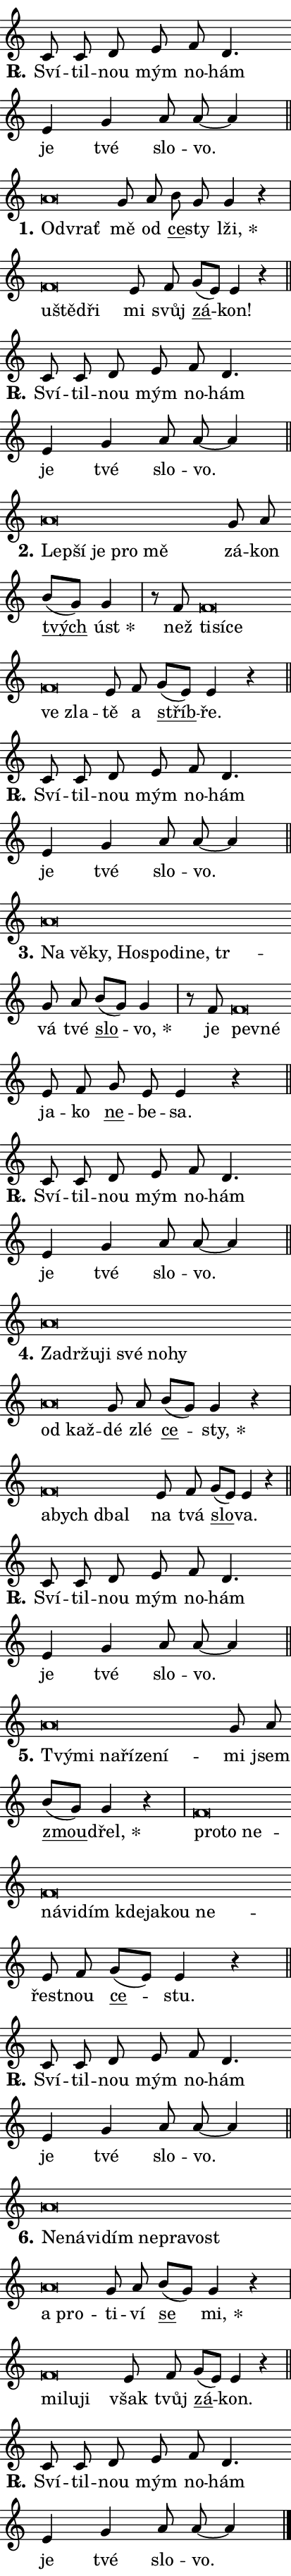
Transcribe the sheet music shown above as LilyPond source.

\version "2.24.0"
\header { tagline = "" }
\paper {
  indent = 0\cm
  top-margin = 0\cm
  right-margin = 0\cm
  bottom-margin = 0\cm
  left-margin = 0\cm
  paper-width = 7\cm
  page-breaking = #ly:one-page-breaking
  system-system-spacing.basic-distance = #11
  score-system-spacing.basic-distance = #11
  ragged-last = ##f
}


%% Author: Thomas Morley
%% https://lists.gnu.org/archive/html/lilypond-user/2020-05/msg00002.html
#(define (line-position grob)
"Returns position of @var[grob} in current system:
   @code{'start}, if at first time-step
   @code{'end}, if at last time-step
   @code{'middle} otherwise
"
  (let* ((col (ly:item-get-column grob))
         (ln (ly:grob-object col 'left-neighbor))
         (rn (ly:grob-object col 'right-neighbor))
         (col-to-check-left (if (ly:grob? ln) ln col))
         (col-to-check-right (if (ly:grob? rn) rn col))
         (break-dir-left
           (and
             (ly:grob-property col-to-check-left 'non-musical #f)
             (ly:item-break-dir col-to-check-left)))
         (break-dir-right
           (and
             (ly:grob-property col-to-check-right 'non-musical #f)
             (ly:item-break-dir col-to-check-right))))
        (cond ((eqv? 1 break-dir-left) 'start)
              ((eqv? -1 break-dir-right) 'end)
              (else 'middle))))

#(define (tranparent-at-line-position vctor)
  (lambda (grob)
  "Relying on @code{line-position} select the relevant enry from @var{vctor}.
Used to determine transparency,"
    (case (line-position grob)
      ((end) (not (vector-ref vctor 0)))
      ((middle) (not (vector-ref vctor 1)))
      ((start) (not (vector-ref vctor 2))))))

noteHeadBreakVisibility =
#(define-music-function (break-visibility)(vector?)
"Makes @code{NoteHead}s transparent relying on @var{break-visibility}"
#{
  \override NoteHead.transparent =
    #(tranparent-at-line-position break-visibility)
#})

#(define delete-ledgers-for-transparent-note-heads
  (lambda (grob)
    "Reads whether a @code{NoteHead} is transparent.
If so this @code{NoteHead} is removed from @code{'note-heads} from
@var{grob}, which is supposed to be @code{LedgerLineSpanner}.
As a result ledgers are not printed for this @code{NoteHead}"
    (let* ((nhds-array (ly:grob-object grob 'note-heads))
           (nhds-list
             (if (ly:grob-array? nhds-array)
                 (ly:grob-array->list nhds-array)
                 '()))
           ;; Relies on the transparent-property being done before
           ;; Staff.LedgerLineSpanner.after-line-breaking is executed.
           ;; This is fragile ...
           (to-keep
             (remove
               (lambda (nhd)
                 (ly:grob-property nhd 'transparent #f))
               nhds-list)))
      ;; TODO find a better method to iterate over grob-arrays, similiar
      ;; to filter/remove etc for lists
      ;; For now rebuilt from scratch
      (set! (ly:grob-object grob 'note-heads)  '())
      (for-each
        (lambda (nhd)
          (ly:pointer-group-interface::add-grob grob 'note-heads nhd))
        to-keep))))

hideNotes = {
  \noteHeadBreakVisibility #begin-of-line-visible
}
unHideNotes = {
  \noteHeadBreakVisibility #all-visible
}

% work-around for resetting accidentals
% https://lilypond.org/doc/v2.23/Documentation/notation/displaying-rhythms#unmetered-music
cadenzaMeasure = {
  \cadenzaOff
  \partial 1024 s1024
  \cadenzaOn
}

#(define-markup-command (accent layout props text) (markup?)
  "Underline accented syllable"
  (interpret-markup layout props
    #{\markup \override #'(offset . 4.3) \underline { #text }#}))

responsum = \markup \concat {
  "R" \hspace #-1.05 \path #0.1 #'((moveto 0 0.07) (lineto 0.9 0.8)) \hspace #0.05 "."
}

\layout {
    \context {
        \Staff
        \remove "Time_signature_engraver"
        \override LedgerLineSpanner.after-line-breaking = #delete-ledgers-for-transparent-note-heads
    }
    \context {
        \Voice {
            \override NoteHead.output-attributes = #'((class . "notehead"))
            \override Hairpin.height = #0.55
        }
    }
    \context {
        \Lyrics {
            \override StanzaNumber.output-attributes = #'((class . "stanzanumber"))
            \override LyricSpace.minimum-distance = #0.9
            \override LyricText.font-name = #"TeX Gyre Schola"
            \override LyricText.font-size = 1
            \override StanzaNumber.font-name = #"TeX Gyre Schola Bold"
            \override StanzaNumber.font-size = 1
        }
    }
}

% magnetic-lyrics.ily
%
%   written by
%     Jean Abou Samra <jean@abou-samra.fr>
%     Werner Lemberg <wl@gnu.org>
%
%   adapted by
%     Jiri Hon <jiri.hon@gmail.com>
%
% Version 2022-Apr-15

% https://www.mail-archive.com/lilypond-user@gnu.org/msg149350.html

#(define (Left_hyphen_pointer_engraver context)
   "Collect syllable-hyphen-syllable occurrences in lyrics and store
them in properties.  This engraver only looks to the left.  For
example, if the lyrics input is @code{foo -- bar}, it does the
following.

@itemize @bullet
@item
Set the @code{text} property of the @code{LyricHyphen} grob between
@q{foo} and @q{bar} to @code{foo}.

@item
Set the @code{left-hyphen} property of the @code{LyricText} grob with
text @q{foo} to the @code{LyricHyphen} grob between @q{foo} and
@q{bar}.
@end itemize

Use this auxiliary engraver in combination with the
@code{lyric-@/text::@/apply-@/magnetic-@/offset!} hook."
   (let ((hyphen #f)
         (text #f))
     (make-engraver
      (acknowledgers
       ((lyric-syllable-interface engraver grob source-engraver)
        (set! text grob)))
      (end-acknowledgers
       ((lyric-hyphen-interface engraver grob source-engraver)
        ;(when (not (grob::has-interface grob 'lyric-space-interface))
          (set! hyphen grob)));)
      ((stop-translation-timestep engraver)
       (when (and text hyphen)
         (ly:grob-set-object! text 'left-hyphen hyphen))
       (set! text #f)
       (set! hyphen #f)))))

#(define (lyric-text::apply-magnetic-offset! grob)
   "If the space between two syllables is less than the value in
property @code{LyricText@/.details@/.squash-threshold}, move the right
syllable to the left so that it gets concatenated with the left
syllable.

Use this function as a hook for
@code{LyricText@/.after-@/line-@/breaking} if the
@code{Left_@/hyphen_@/pointer_@/engraver} is active."
   (let ((hyphen (ly:grob-object grob 'left-hyphen #f)))
     (when hyphen
       (let ((left-text (ly:spanner-bound hyphen LEFT)))
         (when (grob::has-interface left-text 'lyric-syllable-interface)
           (let* ((common (ly:grob-common-refpoint grob left-text X))
                  (this-x-ext (ly:grob-extent grob common X))
                  (left-x-ext
                   (begin
                     ;; Trigger magnetism for left-text.
                     (ly:grob-property left-text 'after-line-breaking)
                     (ly:grob-extent left-text common X)))
                  ;; `delta` is the gap width between two syllables.
                  (delta (- (interval-start this-x-ext)
                            (interval-end left-x-ext)))
                  (details (ly:grob-property grob 'details))
                  (threshold (assoc-get 'squash-threshold details 0.2)))
             (when (< delta threshold)
               (let* (;; We have to manipulate the input text so that
                      ;; ligatures crossing syllable boundaries are not
                      ;; disabled.  For languages based on the Latin
                      ;; script this is essentially a beautification.
                      ;; However, for non-Western scripts it can be a
                      ;; necessity.
                      (lt (ly:grob-property left-text 'text))
                      (rt (ly:grob-property grob 'text))
                      (is-space (grob::has-interface hyphen 'lyric-space-interface))
                      (space (if is-space " " ""))
                      (space-markup (grob-interpret-markup grob " "))
                      (space-size (interval-length (ly:stencil-extent space-markup X)))
                      (extra-delta (if is-space space-size 0))
                      ;; Append new syllable.
                      (ltrt-space (if (and (string? lt) (string? rt))
                                (string-append lt space rt)
                                (make-concat-markup (list lt space rt))))
                      ;; Right-align `ltrt` to the right side.
                      (ltrt-space-markup (grob-interpret-markup
                               grob
                               (make-translate-markup
                                (cons (interval-length this-x-ext) 0)
                                (make-right-align-markup ltrt-space)))))
                 (begin
                   ;; Don't print `left-text`.
                   (ly:grob-set-property! left-text 'stencil #f)
                   ;; Set text and stencil (which holds all collected
                   ;; syllables so far) and shift it to the left.
                   (ly:grob-set-property! grob 'text ltrt-space)
                   (ly:grob-set-property! grob 'stencil ltrt-space-markup)
                   (ly:grob-translate-axis! grob (- (- delta extra-delta)) X))))))))))


#(define (lyric-hyphen::displace-bounds-first grob)
   ;; Make very sure this callback isn't triggered too early.
   (let ((left (ly:spanner-bound grob LEFT))
         (right (ly:spanner-bound grob RIGHT)))
     (ly:grob-property left 'after-line-breaking)
     (ly:grob-property right 'after-line-breaking)
     (ly:lyric-hyphen::print grob)))

squashThreshold = #0.4

\layout {
  \context {
    \Lyrics
    \consists #Left_hyphen_pointer_engraver
    \override LyricText.after-line-breaking =
      #lyric-text::apply-magnetic-offset!
    \override LyricHyphen.stencil = #lyric-hyphen::displace-bounds-first
    \override LyricText.details.squash-threshold = \squashThreshold
    \override LyricHyphen.minimum-distance = 0
    \override LyricHyphen.minimum-length = \squashThreshold
  }
}

squash = \override LyricText.details.squash-threshold = 9999
unSquash = \override LyricText.details.squash-threshold = \squashThreshold

left = \override LyricText.self-alignment-X = #LEFT
unLeft = \revert LyricText.self-alignment-X

starOffset = #(lambda (grob) 
                (let ((x_offset (ly:self-alignment-interface::aligned-on-x-parent grob)))
                  (if (= x_offset 0) 0 (+ x_offset 1.2))))

star = #(define-music-function (syllable)(string?)
"Append star separator at the end of a syllable"
#{
  \once \override LyricText.X-offset = #starOffset
  \lyricmode { \markup {
    #syllable
    \override #'((font-name . "TeX Gyre Schola Bold")) \hspace #0.2 \lower #0.65 \larger "*"
  } }
#})

starAccent = #(define-music-function (syllable)(string?)
"Append star separator at the end of a syllable and make accent"
#{
  \once \override LyricText.X-offset = #starOffset
  \lyricmode { \markup {
    \accent #syllable
    \override #'((font-name . "TeX Gyre Schola Bold")) \hspace #0.2 \lower #0.65 \larger "*"
  } }
#})

breath = #(define-music-function (syllable)(string?)
"Append breathing indicator at the end of a syllable"
#{
  \lyricmode { \markup { #syllable "+" } }
#})

optionalBreath = #(define-music-function (syllable)(string?)
"Append optional breathing indicator at the end of a syllable"
#{
  \lyricmode { \markup { #syllable "(+)" } }
#})


\score {
    <<
        \new Voice = "melody" { \cadenzaOn \key c \major \relative { c'8 c d e f d4. \bar "" e4 g a8 a~ a4 \cadenzaMeasure \bar "||" \break } }
        \new Lyrics \lyricsto "melody" { \lyricmode { \set stanza = \responsum
Sví -- til -- nou mým no -- hám je tvé slo -- vo. } }
    >>
    \layout {}
}

\score {
    <<
        \new Voice = "melody" { \cadenzaOn \key c \major \relative { a'\breve*1/16 \hideNotes \breve*1/16 \bar "" \unHideNotes g8 a \bar "" b g g4 r \cadenzaMeasure \bar "|" f\breve*1/16 \hideNotes \breve*1/16 \breve*1/16 \bar "" \unHideNotes e8 f \bar "" g[( e)] e4 r \cadenzaMeasure \bar "||" \break } }
        \new Lyrics \lyricsto "melody" { \lyricmode { \set stanza = "1."
\left Od -- \squash vrať \unLeft \unSquash mě od \markup \accent ce -- sty \star lži, \left u -- \squash ště -- dři \unLeft \unSquash mi svůj \markup \accent zá -- kon! } }
    >>
    \layout {}
}

\score {
    <<
        \new Voice = "melody" { \cadenzaOn \key c \major \relative { c'8 c d e f d4. \bar "" e4 g a8 a~ a4 \cadenzaMeasure \bar "||" \break } }
        \new Lyrics \lyricsto "melody" { \lyricmode { \set stanza = \responsum
Sví -- til -- nou mým no -- hám je tvé slo -- vo. } }
    >>
    \layout {}
}

\score {
    <<
        \new Voice = "melody" { \cadenzaOn \key c \major \relative { a'\breve*1/16 \hideNotes \breve*1/16 \bar "" \breve*1/16 \bar "" \breve*1/16 \breve*1/16 \bar "" \unHideNotes g8 a \bar "" b[( g)] g4 \cadenzaMeasure \bar "|" r8 f8 f\breve*1/16 \hideNotes \breve*1/16 \bar "" \breve*1/16 \bar "" \breve*1/16 \breve*1/16 \bar "" \unHideNotes e8 f \bar "" g[( e)] e4 r \cadenzaMeasure \bar "||" \break } }
        \new Lyrics \lyricsto "melody" { \lyricmode { \set stanza = "2."
\left Lep -- \squash ší je pro mě \unLeft \unSquash zá -- kon \markup \accent tvých \star úst než \left ti -- \squash sí -- ce ve zla -- \unLeft \unSquash tě a \markup \accent stříb -- ře. } }
    >>
    \layout {}
}

\score {
    <<
        \new Voice = "melody" { \cadenzaOn \key c \major \relative { c'8 c d e f d4. \bar "" e4 g a8 a~ a4 \cadenzaMeasure \bar "||" \break } }
        \new Lyrics \lyricsto "melody" { \lyricmode { \set stanza = \responsum
Sví -- til -- nou mým no -- hám je tvé slo -- vo. } }
    >>
    \layout {}
}

\score {
    <<
        \new Voice = "melody" { \cadenzaOn \key c \major \relative { a'\breve*1/16 \hideNotes \breve*1/16 \bar "" \breve*1/16 \bar "" \breve*1/16 \bar "" \breve*1/16 \bar "" \breve*1/16 \bar "" \breve*1/16 \breve*1/16 \bar "" \unHideNotes g8 a \bar "" b[( g)] g4 \cadenzaMeasure \bar "|" r8 f8 f\breve*1/16 \hideNotes \breve*1/16 \bar "" \unHideNotes e8 f \bar "" g e e4 r \cadenzaMeasure \bar "||" \break } }
        \new Lyrics \lyricsto "melody" { \lyricmode { \set stanza = "3."
\left Na \squash vě -- ky, Ho -- spo -- di -- ne, tr -- \unLeft \unSquash vá tvé \markup \accent slo -- \star vo, je \left pev -- \squash né \unLeft \unSquash ja -- ko \markup \accent ne -- be -- sa. } }
    >>
    \layout {}
}

\score {
    <<
        \new Voice = "melody" { \cadenzaOn \key c \major \relative { c'8 c d e f d4. \bar "" e4 g a8 a~ a4 \cadenzaMeasure \bar "||" \break } }
        \new Lyrics \lyricsto "melody" { \lyricmode { \set stanza = \responsum
Sví -- til -- nou mým no -- hám je tvé slo -- vo. } }
    >>
    \layout {}
}

\score {
    <<
        \new Voice = "melody" { \cadenzaOn \key c \major \relative { a'\breve*1/16 \hideNotes \breve*1/16 \bar "" \breve*1/16 \bar "" \breve*1/16 \bar "" \breve*1/16 \bar "" \breve*1/16 \bar "" \breve*1/16 \bar "" \breve*1/16 \breve*1/16 \bar "" \unHideNotes g8 a \bar "" b[( g)] g4 r \cadenzaMeasure \bar "|" f\breve*1/16 \hideNotes \breve*1/16 \breve*1/16 \bar "" \unHideNotes e8 f \bar "" g[( e)] e4 r \cadenzaMeasure \bar "||" \break } }
        \new Lyrics \lyricsto "melody" { \lyricmode { \set stanza = "4."
\left Za -- \squash dr -- žu -- ji své no -- hy od kaž -- \unLeft \unSquash dé zlé \markup \accent ce -- \star sty, \left a -- \squash bych dbal \unLeft \unSquash na tvá \markup \accent slo -- va. } }
    >>
    \layout {}
}

\score {
    <<
        \new Voice = "melody" { \cadenzaOn \key c \major \relative { c'8 c d e f d4. \bar "" e4 g a8 a~ a4 \cadenzaMeasure \bar "||" \break } }
        \new Lyrics \lyricsto "melody" { \lyricmode { \set stanza = \responsum
Sví -- til -- nou mým no -- hám je tvé slo -- vo. } }
    >>
    \layout {}
}

\score {
    <<
        \new Voice = "melody" { \cadenzaOn \key c \major \relative { a'\breve*1/16 \hideNotes \breve*1/16 \bar "" \breve*1/16 \bar "" \breve*1/16 \bar "" \breve*1/16 \breve*1/16 \bar "" \unHideNotes g8 a \bar "" b[( g)] g4 r \cadenzaMeasure \bar "|" f\breve*1/16 \hideNotes \breve*1/16 \bar "" \breve*1/16 \bar "" \breve*1/16 \bar "" \breve*1/16 \bar "" \breve*1/16 \bar "" \breve*1/16 \bar "" \breve*1/16 \bar "" \breve*1/16 \breve*1/16 \bar "" \unHideNotes e8 f \bar "" g[( e)] e4 r \cadenzaMeasure \bar "||" \break } }
        \new Lyrics \lyricsto "melody" { \lyricmode { \set stanza = "5."
\left Tvý -- \squash mi na -- ří -- ze -- ní -- \unLeft \unSquash mi jsem \markup \accent zmou -- \star dřel, \left pro -- \squash to ne -- ná -- vi -- dím kde -- ja -- kou ne -- \unLeft \unSquash řest -- nou \markup \accent ce -- stu. } }
    >>
    \layout {}
}

\score {
    <<
        \new Voice = "melody" { \cadenzaOn \key c \major \relative { c'8 c d e f d4. \bar "" e4 g a8 a~ a4 \cadenzaMeasure \bar "||" \break } }
        \new Lyrics \lyricsto "melody" { \lyricmode { \set stanza = \responsum
Sví -- til -- nou mým no -- hám je tvé slo -- vo. } }
    >>
    \layout {}
}

\score {
    <<
        \new Voice = "melody" { \cadenzaOn \key c \major \relative { a'\breve*1/16 \hideNotes \breve*1/16 \bar "" \breve*1/16 \bar "" \breve*1/16 \bar "" \breve*1/16 \bar "" \breve*1/16 \bar "" \breve*1/16 \bar "" \breve*1/16 \breve*1/16 \bar "" \unHideNotes g8 a \bar "" b[( g)] g4 r \cadenzaMeasure \bar "|" f\breve*1/16 \hideNotes \breve*1/16 \breve*1/16 \bar "" \unHideNotes e8 f \bar "" g[( e)] e4 r \cadenzaMeasure \bar "||" \break } }
        \new Lyrics \lyricsto "melody" { \lyricmode { \set stanza = "6."
\left Ne -- \squash ná -- vi -- dím ne -- pra -- vost a pro -- \unLeft \unSquash ti -- ví \markup \accent se \star mi, \left mi -- \squash lu -- ji \unLeft \unSquash však tvůj \markup \accent zá -- kon. } }
    >>
    \layout {}
}

\score {
    <<
        \new Voice = "melody" { \cadenzaOn \key c \major \relative { c'8 c d e f d4. \bar "" e4 g a8 a~ a4 \cadenzaMeasure \bar "||" \break } \bar "|." }
        \new Lyrics \lyricsto "melody" { \lyricmode { \set stanza = \responsum
Sví -- til -- nou mým no -- hám je tvé slo -- vo. } }
    >>
    \layout {}
}
